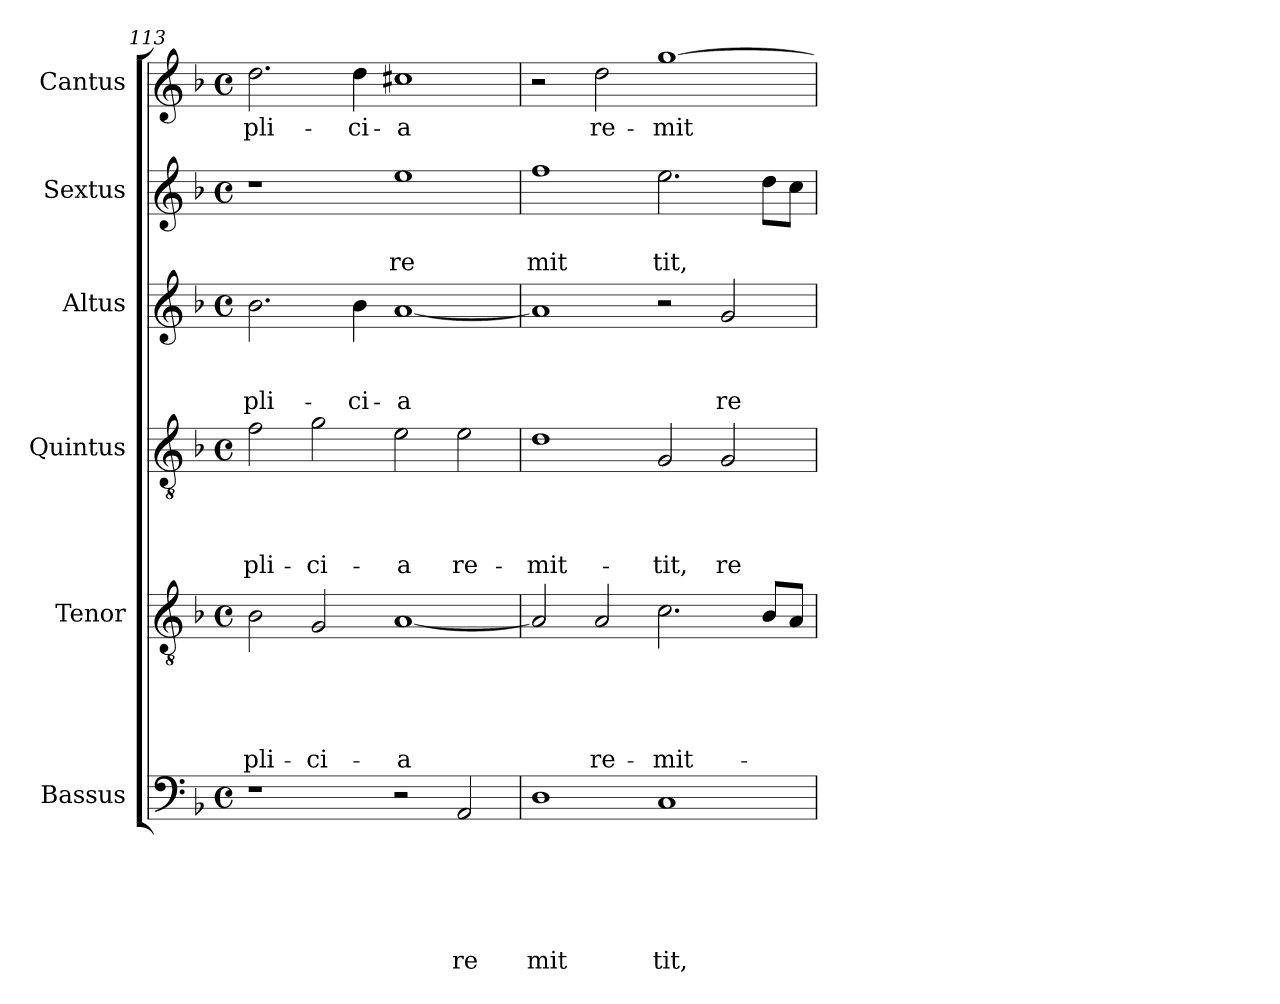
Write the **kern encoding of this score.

**kern	**text	**text	**text	**text	**text	**text	**kern	**text	**text	**text	**text	**text	**kern	**text	**text	**text	**text	**kern	**text	**text	**text	**kern	**text	**text	**kern	**text
*part6	*part6	*part6	*part6	*part6	*part6	*part6	*part5	*part5	*part5	*part5	*part5	*part5	*part4	*part4	*part4	*part4	*part4	*part3	*part3	*part3	*part3	*part2	*part2	*part2	*part1	*part1
*staff6	*staff6	*staff6	*staff6	*staff6	*staff6	*staff6	*staff5	*staff5	*staff5	*staff5	*staff5	*staff5	*staff4	*staff4	*staff4	*staff4	*staff4	*staff3	*staff3	*staff3	*staff3	*staff2	*staff2	*staff2	*staff1	*staff1
*I"Bassus	*	*	*	*	*	*	*I"Tenor	*	*	*	*	*	*I"Quintus	*	*	*	*	*I"Altus	*	*	*	*I"Sextus	*	*	*I"Cantus	*
*I'Bassus	*	*	*	*	*	*	*I'Tenor	*	*	*	*	*	*I'Quintus	*	*	*	*	*I'Altus	*	*	*	*I'Sextus	*	*	*I'Cantus	*
*clefF4	*	*	*	*	*	*	*clefGv2	*	*	*	*	*	*clefGv2	*	*	*	*	*clefG2	*	*	*	*clefG2	*	*	*clefG2	*
*k[b-]	*	*	*	*	*	*	*k[b-]	*	*	*	*	*	*k[b-]	*	*	*	*	*k[b-]	*	*	*	*k[b-]	*	*	*k[b-]	*
*F:	*	*	*	*	*	*	*F:	*	*	*	*	*	*F:	*	*	*	*	*F:	*	*	*	*F:	*	*	*F:	*
*M4/4	*	*	*	*	*	*	*M4/4	*	*	*	*	*	*M4/4	*	*	*	*	*M4/4	*	*	*	*M4/4	*	*	*M4/4	*
*met(c)	*	*	*	*	*	*	*met(c)	*	*	*	*	*	*met(c)	*	*	*	*	*met(c)	*	*	*	*met(c)	*	*	*met(c)	*
=113	=113	=113	=113	=113	=113	=113	=113	=113	=113	=113	=113	=113	=113	=113	=113	=113	=113	=113	=113	=113	=113	=113	=113	=113	=113	=113
!	!	!	!	!	!	!	!	!	!	!	!	!LO:LY:b	!	!	!	!	!LO:LY:b	!	!	!	!LO:LY:b	!	!	!	!	!LO:LY:b
1r	.	.	.	.	.	.	2B-\	.	.	.	.	-pli-	2f\	.	.	.	-pli-	2.b-\	.	.	-pli-	1r	.	.	2.dd\	-pli-
!	!	!	!	!	!	!	!	!	!	!	!	!LO:LY:b	!	!	!	!	!LO:LY:b	!	!	!	!	!	!	!	!	!
.	.	.	.	.	.	.	2G/	.	.	.	.	-ci-	2g\	.	.	.	-ci-	.	.	.	.	.	.	.	.	.
!	!	!	!	!	!	!	!	!	!	!	!	!	!	!	!	!	!	!	!	!	!LO:LY:b	!	!	!	!	!LO:LY:b
.	.	.	.	.	.	.	.	.	.	.	.	.	.	.	.	.	.	4b-\	.	.	-ci-	.	.	.	4dd\	-ci-
!	!	!	!	!	!	!	!	!	!	!	!	!LO:LY:b	!	!	!	!	!LO:LY:b	!	!	!	!LO:LY:b	!	!	!LO:LY:b	!	!LO:LY:b
2r	.	.	.	.	.	.	[<1A	.	.	.	.	-a	2e\	.	.	.	-a	[<1a	.	.	-a	1ee	.	re	1cc#X	-a
!	!	!	!	!	!	!LO:LY:b	!	!	!	!	!	!	!	!	!	!	!LO:LY:b	!	!	!	!	!	!	!	!	!
2AA/	.	.	.	.	.	re	.	.	.	.	.	.	2e\	.	.	.	re-	.	.	.	.	.	.	.	.	.
=114!	=114!	=114!	=114!	=114!	=114!	=114!	=114!	=114!	=114!	=114!	=114!	=114!	=114!	=114!	=114!	=114!	=114!	=114!	=114!	=114!	=114!	=114!	=114!	=114!	=114!	=114!
!	!	!	!	!	!	!LO:LY:b	!	!	!	!	!	!	!	!	!	!	!LO:LY:b	!	!	!	!	!	!	!LO:LY:b	!	!
1D	.	.	.	.	.	mit	2A/]	.	.	.	.	.	1d	.	.	.	-mit-	1a]	.	.	.	1ff	.	mit	2r	.
!	!	!	!	!	!	!	!	!	!	!	!	!LO:LY:b	!	!	!	!	!	!	!	!	!	!	!	!	!	!LO:LY:b
.	.	.	.	.	.	.	2A/	.	.	.	.	re-	.	.	.	.	.	.	.	.	.	.	.	.	2dd\	re-
!	!	!	!	!	!	!LO:LY:b	!	!	!	!	!	!LO:LY:b	!	!	!	!	!LO:LY:b	!	!	!	!	!	!	!LO:LY:b	!	!LO:LY:b
1C	.	.	.	.	.	tit,	2.c\	.	.	.	.	-mit-	2G/	.	.	.	-tit,	2r	.	.	.	2.ee\	.	tit,	[<1gg	-mit-
!	!	!	!	!	!	!	!	!	!	!	!	!	!	!	!	!	!LO:LY:b	!	!	!	!LO:LY:b	!	!	!	!	!
.	.	.	.	.	.	.	.	.	.	.	.	.	2G/	.	.	.	re-	2g/	.	.	re-	.	.	.	.	.
.	.	.	.	.	.	.	8B-/L	.	.	.	.	.	.	.	.	.	.	.	.	.	.	8dd\L	.	.	.	.
.	.	.	.	.	.	.	8A/J	.	.	.	.	.	.	.	.	.	.	.	.	.	.	8cc\J	.	.	.	.
=!	=!	=!	=!	=!	=!	=!	=!	=!	=!	=!	=!	=!	=!	=!	=!	=!	=!	=!	=!	=!	=!	=!	=!	=!	=!	=!
*-	*-	*-	*-	*-	*-	*-	*-	*-	*-	*-	*-	*-	*-	*-	*-	*-	*-	*-	*-	*-	*-	*-	*-	*-	*-	*-
